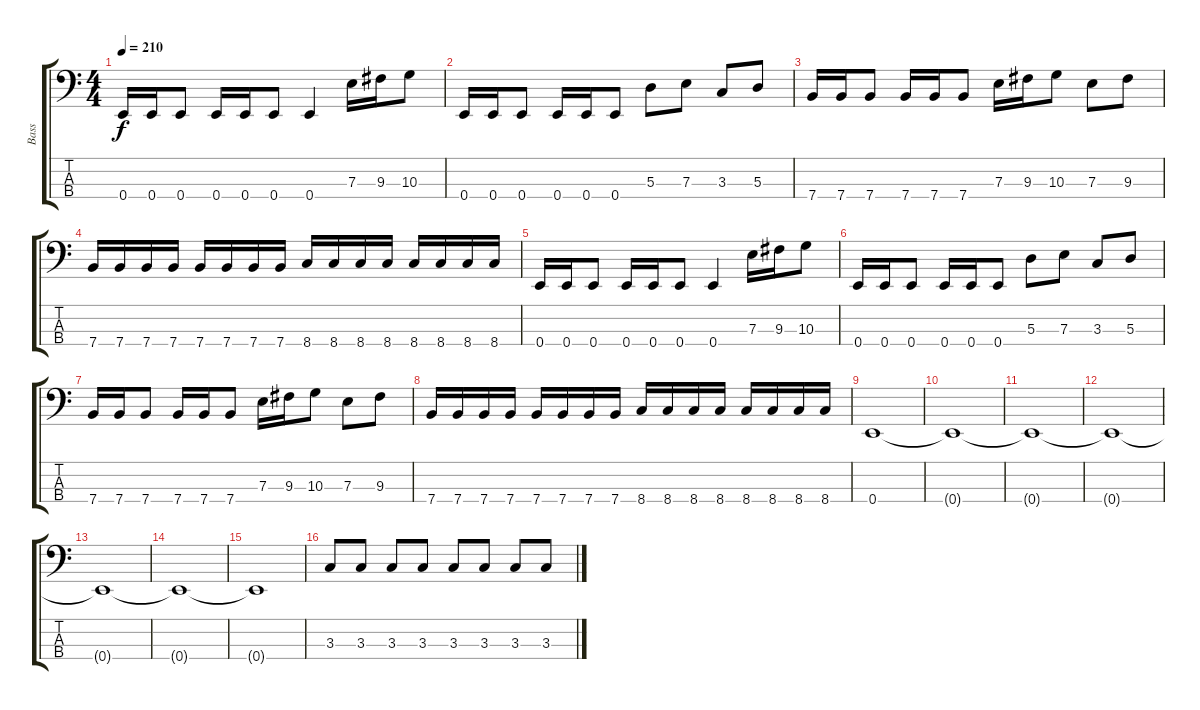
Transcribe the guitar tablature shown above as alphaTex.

\track ("Bass" "Bass") {instrument electricbassfinger}
\staff {score tabs}
\tuning (G2 D2 A1 E1) {hide}
\ts (4 4)
\tempo 210
\clef f4
\ks c
0.4.16{dy f} 0.4.16 0.4.8 0.4.16 0.4.16 0.4.8 0.4.4 7.3.16 9.3.16 10.3.8 |
0.4.16 0.4.16 0.4.8 0.4.16 0.4.16 0.4.8 5.3.8 7.3.8 3.3.8 5.3.8 |
7.4.16 7.4.16 7.4.8 7.4.16 7.4.16 7.4.8 7.3.16 9.3.16 10.3.8 7.3.8 9.3.8 |
7.4.16 7.4.16 7.4.16 7.4.16 7.4.16 7.4.16 7.4.16 7.4.16 8.4.16 8.4.16 8.4.16 8.4.16 8.4.16 8.4.16 8.4.16 8.4.16 |
0.4.16 0.4.16 0.4.8 0.4.16 0.4.16 0.4.8 0.4.4 7.3.16 9.3.16 10.3.8 |
0.4.16 0.4.16 0.4.8 0.4.16 0.4.16 0.4.8 5.3.8 7.3.8 3.3.8 5.3.8 |
7.4.16 7.4.16 7.4.8 7.4.16 7.4.16 7.4.8 7.3.16 9.3.16 10.3.8 7.3.8 9.3.8 |
7.4.16 7.4.16 7.4.16 7.4.16 7.4.16 7.4.16 7.4.16 7.4.16 8.4.16 8.4.16 8.4.16 8.4.16 8.4.16 8.4.16 8.4.16 8.4.16 |
0.4.1 |
0.4{t}.1 |
0.4{t}.1 |
0.4{t}.1 |
0.4{t}.1 |
0.4{t}.1 |
0.4{t}.1 |
3.3.8 3.3.8 3.3.8 3.3.8 3.3.8 3.3.8 3.3.8 3.3.8
